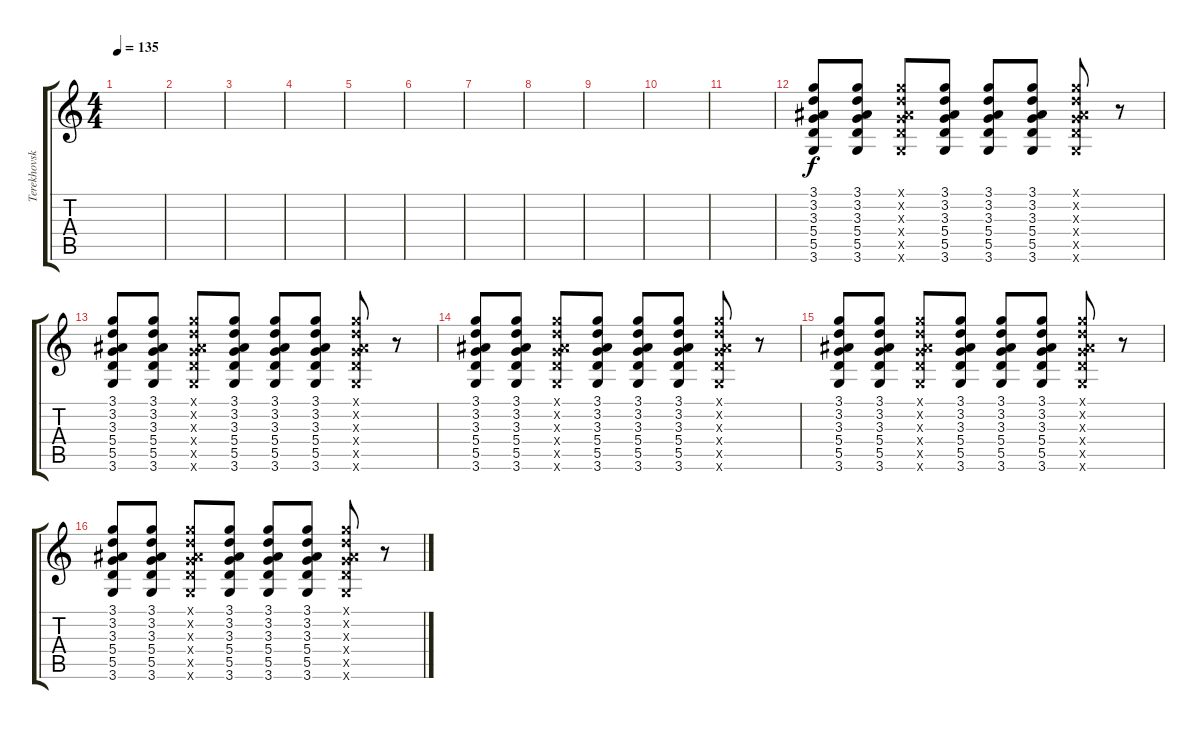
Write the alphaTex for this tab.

\track ("Terekhovskyi (first rhythm)" "Terekhovsk") {instrument acousticguitarsteel}
\staff {score tabs}
\tuning (E4 B3 G3 D3 A2 E2) {hide}
\ts (4 4)
\tempo 135
\clef g2
\ks c
|
|
|
|
|
|
|
|
|
|
|
(3.1 3.2 3.3 5.4 5.5 3.6).8 (3.1 3.2 3.3 5.4 5.5 3.6).8 (3.1{x} 3.2{x} 3.3{x} 5.4{x} 5.5{x} 3.6{x}).8 (3.1 3.2 3.3 5.4 5.5 3.6).8 (3.1 3.2 3.3 5.4 5.5 3.6).8 (3.1 3.2 3.3 5.4 5.5 3.6).8 (3.1{x} 3.2{x} 3.3{x} 5.4{x} 5.5{x} 3.6{x}).8 r.8 |
(3.1 3.2 3.3 5.4 5.5 3.6).8 (3.1 3.2 3.3 5.4 5.5 3.6).8 (3.1{x} 3.2{x} 3.3{x} 5.4{x} 5.5{x} 3.6{x}).8 (3.1 3.2 3.3 5.4 5.5 3.6).8 (3.1 3.2 3.3 5.4 5.5 3.6).8 (3.1 3.2 3.3 5.4 5.5 3.6).8 (3.1{x} 3.2{x} 3.3{x} 5.4{x} 5.5{x} 3.6{x}).8 r.8 |
(3.1 3.2 3.3 5.4 5.5 3.6).8 (3.1 3.2 3.3 5.4 5.5 3.6).8 (3.1{x} 3.2{x} 3.3{x} 5.4{x} 5.5{x} 3.6{x}).8 (3.1 3.2 3.3 5.4 5.5 3.6).8 (3.1 3.2 3.3 5.4 5.5 3.6).8 (3.1 3.2 3.3 5.4 5.5 3.6).8 (3.1{x} 3.2{x} 3.3{x} 5.4{x} 5.5{x} 3.6{x}).8 r.8 |
(3.1 3.2 3.3 5.4 5.5 3.6).8 (3.1 3.2 3.3 5.4 5.5 3.6).8 (3.1{x} 3.2{x} 3.3{x} 5.4{x} 5.5{x} 3.6{x}).8 (3.1 3.2 3.3 5.4 5.5 3.6).8 (3.1 3.2 3.3 5.4 5.5 3.6).8 (3.1 3.2 3.3 5.4 5.5 3.6).8 (3.1{x} 3.2{x} 3.3{x} 5.4{x} 5.5{x} 3.6{x}).8 r.8 |
(3.1 3.2 3.3 5.4 5.5 3.6).8 (3.1 3.2 3.3 5.4 5.5 3.6).8 (3.1{x} 3.2{x} 3.3{x} 5.4{x} 5.5{x} 3.6{x}).8 (3.1 3.2 3.3 5.4 5.5 3.6).8 (3.1 3.2 3.3 5.4 5.5 3.6).8 (3.1 3.2 3.3 5.4 5.5 3.6).8 (3.1{x} 3.2{x} 3.3{x} 5.4{x} 5.5{x} 3.6{x}).8 r.8
